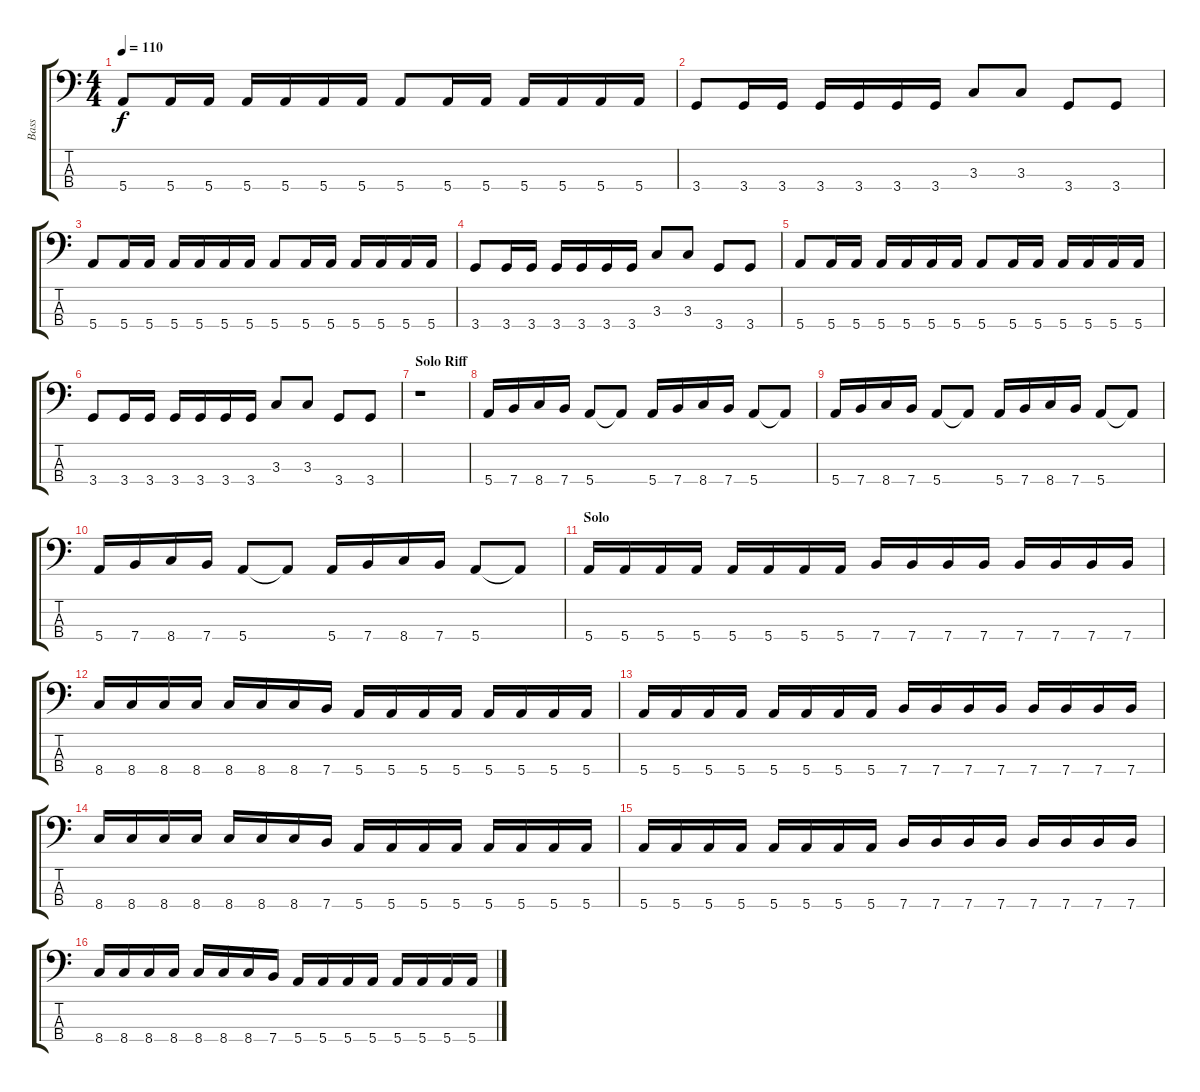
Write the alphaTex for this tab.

\track ("Bass" "Bass") {instrument electricbassfinger}
\staff {score tabs}
\tuning (G2 D2 A1 E1) {hide}
\ts (4 4)
\tempo 110
\clef f4
\ks c
5.4.8{dy f} 5.4.16 5.4.16 5.4.16 5.4.16 5.4.16 5.4.16 5.4.8 5.4.16 5.4.16 5.4.16 5.4.16 5.4.16 5.4.16 |
3.4.8 3.4.16 3.4.16 3.4.16 3.4.16 3.4.16 3.4.16 3.3.8 3.3.8 3.4.8 3.4.8 |
5.4.8 5.4.16 5.4.16 5.4.16 5.4.16 5.4.16 5.4.16 5.4.8 5.4.16 5.4.16 5.4.16 5.4.16 5.4.16 5.4.16 |
3.4.8 3.4.16 3.4.16 3.4.16 3.4.16 3.4.16 3.4.16 3.3.8 3.3.8 3.4.8 3.4.8 |
5.4.8 5.4.16 5.4.16 5.4.16 5.4.16 5.4.16 5.4.16 5.4.8 5.4.16 5.4.16 5.4.16 5.4.16 5.4.16 5.4.16 |
3.4.8 3.4.16 3.4.16 3.4.16 3.4.16 3.4.16 3.4.16 3.3.8 3.3.8 3.4.8 3.4.8 |
\section ("" "Solo Riff")
r.1 |
5.4.16 7.4.16 8.4.16 7.4.16 5.4.8 5.4{t}.8 5.4.16 7.4.16 8.4.16 7.4.16 5.4.8 5.4{t}.8 |
5.4.16 7.4.16 8.4.16 7.4.16 5.4.8 5.4{t}.8 5.4.16 7.4.16 8.4.16 7.4.16 5.4.8 5.4{t}.8 |
5.4.16 7.4.16 8.4.16 7.4.16 5.4.8 5.4{t}.8 5.4.16 7.4.16 8.4.16 7.4.16 5.4.8 5.4{t}.8 |
\section ("" "Solo")
5.4.16 5.4.16 5.4.16 5.4.16 5.4.16 5.4.16 5.4.16 5.4.16 7.4.16 7.4.16 7.4.16 7.4.16 7.4.16 7.4.16 7.4.16 7.4.16 |
8.4.16 8.4.16 8.4.16 8.4.16 8.4.16 8.4.16 8.4.16 7.4.16 5.4.16 5.4.16 5.4.16 5.4.16 5.4.16 5.4.16 5.4.16 5.4.16 |
5.4.16 5.4.16 5.4.16 5.4.16 5.4.16 5.4.16 5.4.16 5.4.16 7.4.16 7.4.16 7.4.16 7.4.16 7.4.16 7.4.16 7.4.16 7.4.16 |
8.4.16 8.4.16 8.4.16 8.4.16 8.4.16 8.4.16 8.4.16 7.4.16 5.4.16 5.4.16 5.4.16 5.4.16 5.4.16 5.4.16 5.4.16 5.4.16 |
5.4.16 5.4.16 5.4.16 5.4.16 5.4.16 5.4.16 5.4.16 5.4.16 7.4.16 7.4.16 7.4.16 7.4.16 7.4.16 7.4.16 7.4.16 7.4.16 |
8.4.16 8.4.16 8.4.16 8.4.16 8.4.16 8.4.16 8.4.16 7.4.16 5.4.16 5.4.16 5.4.16 5.4.16 5.4.16 5.4.16 5.4.16 5.4.16
